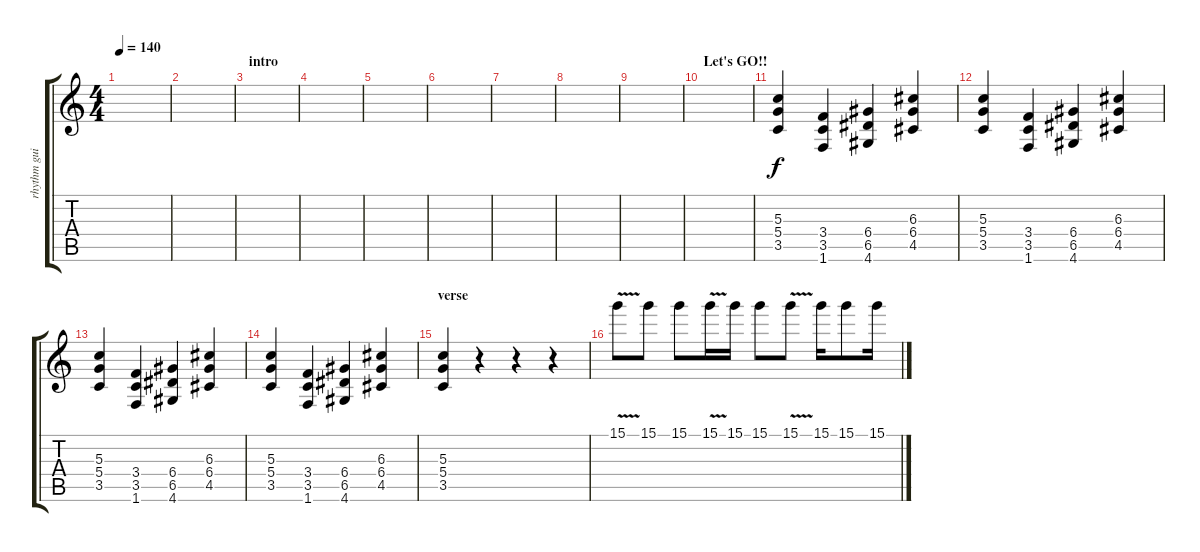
\track ("rhythm guitar" "rhythm gui") {instrument overdrivenguitar}
\staff {score tabs}
\tuning (E4 B3 G3 D3 A2 E2) {hide}
\ts (4 4)
\tempo 140
\clef g2
\ks c
|
|
\section ("" "intro")
|
|
|
|
|
|
|
\section ("" "Let's GO!!")
|
(5.3 5.4 3.5).4 (3.4 3.5 1.6).4 (6.4 6.5 4.6).4 (6.3 6.4 4.5).4 |
(5.3 5.4 3.5).4 (3.4 3.5 1.6).4 (6.4 6.5 4.6).4 (6.3 6.4 4.5).4 |
(5.3 5.4 3.5).4 (3.4 3.5 1.6).4 (6.4 6.5 4.6).4 (6.3 6.4 4.5).4 |
(5.3 5.4 3.5).4 (3.4 3.5 1.6).4 (6.4 6.5 4.6).4 (6.3 6.4 4.5).4 |
\section ("" "verse")
(5.3 5.4 3.5).4 r.4 r.4 r.4 |
15.1{v}.8{volume 5} 15.1.8 15.1.8 15.1{v}.16 15.1.16 15.1.8 15.1{v}.8 15.1.16 15.1.8 15.1.16
